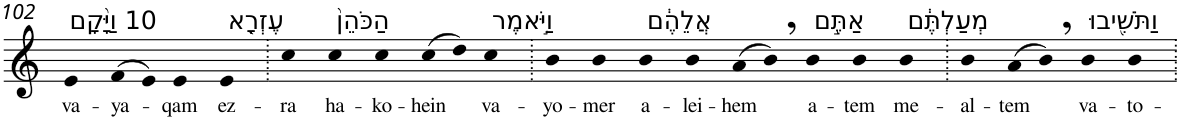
**kern	**text
*part1	*part1
*staff1	*staff1
*I"Piano	*
*I'Pno	*
!!LO:PB:g=z
*clefG2	*
*k[]	*
=102	=102
!LO:TX:a:t=10 וַיָּ֨קָם	!
!	!LO:LY:b
4e	va-
!	!LO:LY:b
(>8f	-ya-
8e)	.
!	!LO:LY:b
4e	-qam
!LO:TX:a:t=עֶזְרָ֤א	!
!	!LO:LY:b
4e	ez-
=103.	=103.
!	!LO:LY:b
4cc	-ra
!LO:TX:a:t=הַכֹּהֵן֙	!
!	!LO:LY:b
4cc	ha-
!	!LO:LY:b
4cc	-ko-
!	!LO:LY:b
(>8cc	-hein
8dd)	.
!LO:TX:a:t=וַיֹּ֣אמֶר	!
!	!LO:LY:b
4cc	va-
=104.	=104.
!	!LO:LY:b
4b	-yo-
!	!LO:LY:b
4b	-mer
!LO:TX:a:t=אֲלֵהֶ֔ם	!
!	!LO:LY:b
4b	a-
!	!LO:LY:b
4b	-lei-
!	!LO:LY:b
(>8a	-hem
8b,)	.
!LO:TX:a:t=אַתֶּ֣ם	!
!	!LO:LY:b
4b	a-
!	!LO:LY:b
4b	-tem
!LO:TX:a:t=מְעַלְתֶּ֔ם	!
!	!LO:LY:b
4b	me-
=105.	=105.
!	!LO:LY:b
4b	-al-
!	!LO:LY:b
(>8a	-tem
8b,)	.
!LO:TX:a:t=וַתֹּשִׁ֖יבוּ	!
!	!LO:LY:b
4b	va-
!	!LO:LY:b
4b	-to-
=.	=.
*-	*-
